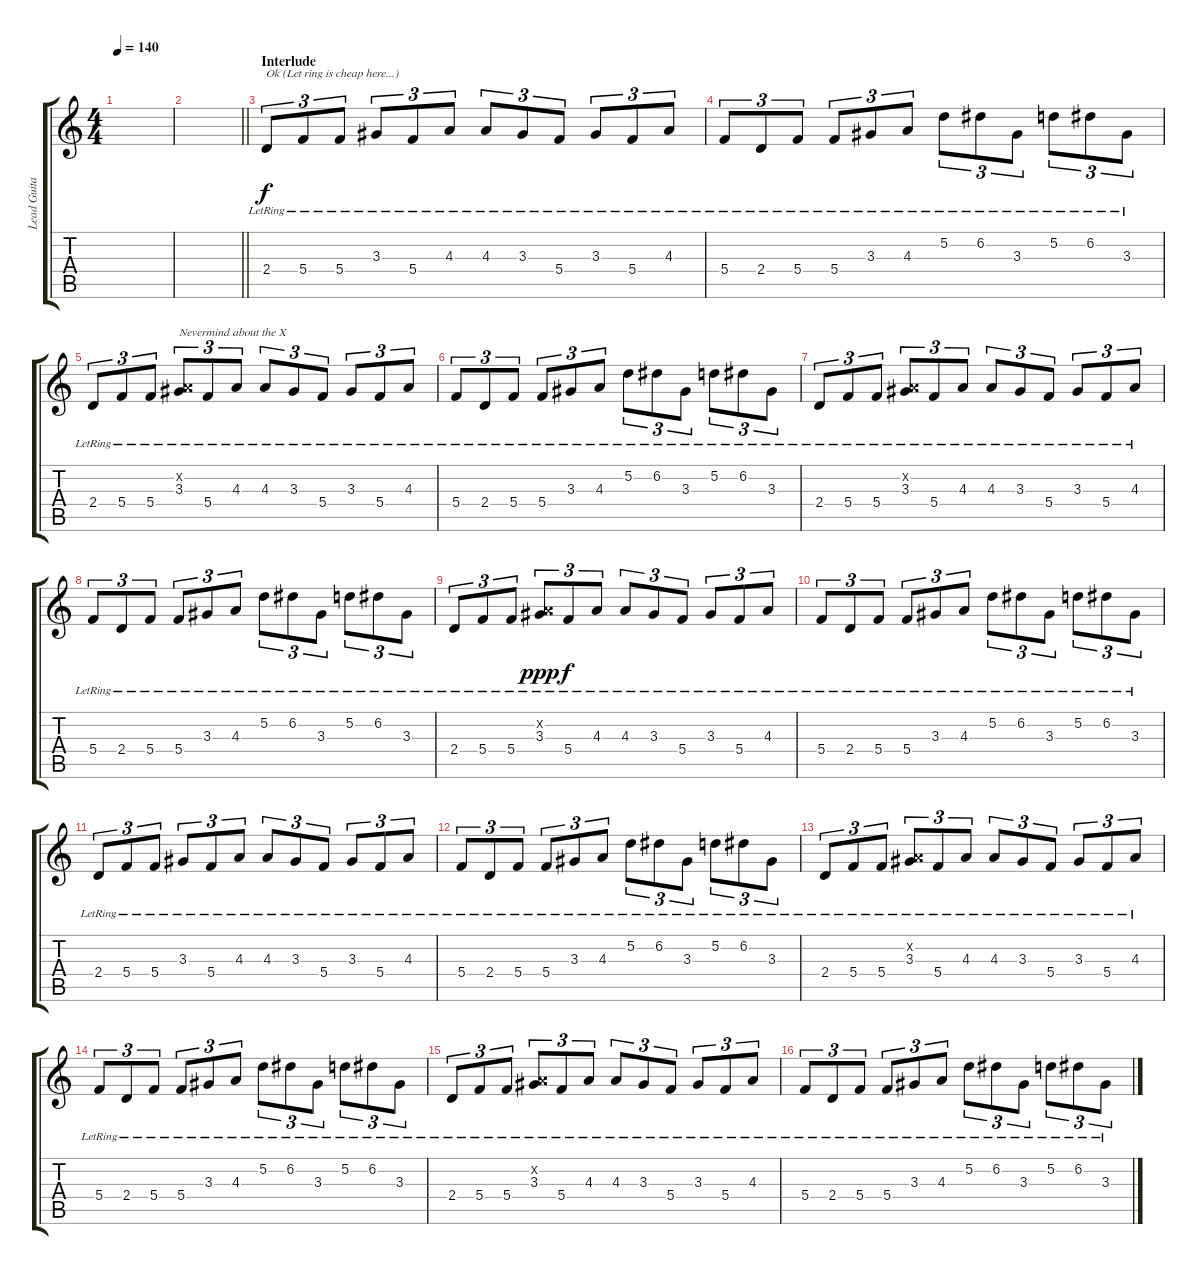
\track ("Lead Guitar" "Lead Guita") {instrument distortionguitar}
\staff {score tabs}
\tuning (D4 A3 F3 C3 G2 D2) {hide}
\ts (4 4)
\tempo 140
\clef g2
\ks c
|
\barLineRight lightlight
|
\section ("" "Interlude")
2.4{lr}.8{tu (3 2) txt "Ok (Let ring is cheap here...)"} 5.4{lr}.8{tu (3 2)} 5.4{lr}.8{tu (3 2)} 3.3{lr}.8{tu (3 2)} 5.4{lr}.8{tu (3 2)} 4.3{lr}.8{tu (3 2)} 4.3{lr}.8{tu (3 2)} 3.3{lr}.8{tu (3 2)} 5.4{lr}.8{tu (3 2)} 3.3{lr}.8{tu (3 2)} 5.4{lr}.8{tu (3 2)} 4.3{lr}.8{tu (3 2)} |
5.4{lr}.8{tu (3 2)} 2.4{lr}.8{tu (3 2)} 5.4{lr}.8{tu (3 2)} 5.4{lr}.8{tu (3 2)} 3.3{lr}.8{tu (3 2)} 4.3{lr}.8{tu (3 2)} 5.2{lr}.8{tu (3 2)} 6.2{lr}.8{tu (3 2)} 3.3{lr}.8{tu (3 2)} 5.2{lr}.8{tu (3 2)} 6.2{lr}.8{tu (3 2)} 3.3{lr}.8{tu (3 2)} |
2.4{lr}.8{tu (3 2)} 5.4{lr}.8{tu (3 2)} 5.4{lr}.8{tu (3 2)} (0.2{x} 3.3{lr}).8{tu (3 2) txt "Nevermind about the X"} 5.4{lr}.8{tu (3 2)} 4.3{lr}.8{tu (3 2)} 4.3{lr}.8{tu (3 2)} 3.3{lr}.8{tu (3 2)} 5.4{lr}.8{tu (3 2)} 3.3{lr}.8{tu (3 2)} 5.4{lr}.8{tu (3 2)} 4.3{lr}.8{tu (3 2)} |
5.4{lr}.8{tu (3 2)} 2.4{lr}.8{tu (3 2)} 5.4{lr}.8{tu (3 2)} 5.4{lr}.8{tu (3 2)} 3.3{lr}.8{tu (3 2)} 4.3{lr}.8{tu (3 2)} 5.2{lr}.8{tu (3 2)} 6.2{lr}.8{tu (3 2)} 3.3{lr}.8{tu (3 2)} 5.2{lr}.8{tu (3 2)} 6.2{lr}.8{tu (3 2)} 3.3{lr}.8{tu (3 2)} |
2.4{lr}.8{tu (3 2)} 5.4{lr}.8{tu (3 2)} 5.4{lr}.8{tu (3 2)} (0.2{x} 3.3{lr}).8{tu (3 2)} 5.4{lr}.8{tu (3 2)} 4.3{lr}.8{tu (3 2)} 4.3{lr}.8{tu (3 2)} 3.3{lr}.8{tu (3 2)} 5.4{lr}.8{tu (3 2)} 3.3{lr}.8{tu (3 2)} 5.4{lr}.8{tu (3 2)} 4.3{lr}.8{tu (3 2)} |
5.4{lr}.8{tu (3 2)} 2.4{lr}.8{tu (3 2)} 5.4{lr}.8{tu (3 2)} 5.4{lr}.8{tu (3 2)} 3.3{lr}.8{tu (3 2)} 4.3{lr}.8{tu (3 2)} 5.2{lr}.8{tu (3 2)} 6.2{lr}.8{tu (3 2)} 3.3{lr}.8{tu (3 2)} 5.2{lr}.8{tu (3 2)} 6.2{lr}.8{tu (3 2)} 3.3{lr}.8{tu (3 2)} |
2.4{lr}.8{tu (3 2)} 5.4{lr}.8{tu (3 2)} 5.4{lr}.8{tu (3 2)} (0.2{x} 3.3{lr}).8{tu (3 2) dy ppp} 5.4{lr}.8{tu (3 2) dy f} 4.3{lr}.8{tu (3 2)} 4.3{lr}.8{tu (3 2)} 3.3{lr}.8{tu (3 2)} 5.4{lr}.8{tu (3 2)} 3.3{lr}.8{tu (3 2)} 5.4{lr}.8{tu (3 2)} 4.3{lr}.8{tu (3 2)} |
5.4{lr}.8{tu (3 2)} 2.4{lr}.8{tu (3 2)} 5.4{lr}.8{tu (3 2)} 5.4{lr}.8{tu (3 2)} 3.3{lr}.8{tu (3 2)} 4.3{lr}.8{tu (3 2)} 5.2{lr}.8{tu (3 2)} 6.2{lr}.8{tu (3 2)} 3.3{lr}.8{tu (3 2)} 5.2{lr}.8{tu (3 2)} 6.2{lr}.8{tu (3 2)} 3.3{lr}.8{tu (3 2)} |
2.4{lr}.8{tu (3 2)} 5.4{lr}.8{tu (3 2)} 5.4{lr}.8{tu (3 2)} 3.3{lr}.8{tu (3 2)} 5.4{lr}.8{tu (3 2)} 4.3{lr}.8{tu (3 2)} 4.3{lr}.8{tu (3 2)} 3.3{lr}.8{tu (3 2)} 5.4{lr}.8{tu (3 2)} 3.3{lr}.8{tu (3 2)} 5.4{lr}.8{tu (3 2)} 4.3{lr}.8{tu (3 2)} |
5.4{lr}.8{tu (3 2)} 2.4{lr}.8{tu (3 2)} 5.4{lr}.8{tu (3 2)} 5.4{lr}.8{tu (3 2)} 3.3{lr}.8{tu (3 2)} 4.3{lr}.8{tu (3 2)} 5.2{lr}.8{tu (3 2)} 6.2{lr}.8{tu (3 2)} 3.3{lr}.8{tu (3 2)} 5.2{lr}.8{tu (3 2)} 6.2{lr}.8{tu (3 2)} 3.3{lr}.8{tu (3 2)} |
2.4{lr}.8{tu (3 2)} 5.4{lr}.8{tu (3 2)} 5.4{lr}.8{tu (3 2)} (0.2{x} 3.3{lr}).8{tu (3 2)} 5.4{lr}.8{tu (3 2)} 4.3{lr}.8{tu (3 2)} 4.3{lr}.8{tu (3 2)} 3.3{lr}.8{tu (3 2)} 5.4{lr}.8{tu (3 2)} 3.3{lr}.8{tu (3 2)} 5.4{lr}.8{tu (3 2)} 4.3{lr}.8{tu (3 2)} |
5.4{lr}.8{tu (3 2)} 2.4{lr}.8{tu (3 2)} 5.4{lr}.8{tu (3 2)} 5.4{lr}.8{tu (3 2)} 3.3{lr}.8{tu (3 2)} 4.3{lr}.8{tu (3 2)} 5.2{lr}.8{tu (3 2)} 6.2{lr}.8{tu (3 2)} 3.3{lr}.8{tu (3 2)} 5.2{lr}.8{tu (3 2)} 6.2{lr}.8{tu (3 2)} 3.3{lr}.8{tu (3 2)} |
2.4{lr}.8{tu (3 2)} 5.4{lr}.8{tu (3 2)} 5.4{lr}.8{tu (3 2)} (0.2{x} 3.3{lr}).8{tu (3 2)} 5.4{lr}.8{tu (3 2)} 4.3{lr}.8{tu (3 2)} 4.3{lr}.8{tu (3 2)} 3.3{lr}.8{tu (3 2)} 5.4{lr}.8{tu (3 2)} 3.3{lr}.8{tu (3 2)} 5.4{lr}.8{tu (3 2)} 4.3{lr}.8{tu (3 2)} |
5.4{lr}.8{tu (3 2)} 2.4{lr}.8{tu (3 2)} 5.4{lr}.8{tu (3 2)} 5.4{lr}.8{tu (3 2)} 3.3{lr}.8{tu (3 2)} 4.3{lr}.8{tu (3 2)} 5.2{lr}.8{tu (3 2)} 6.2{lr}.8{tu (3 2)} 3.3{lr}.8{tu (3 2)} 5.2{lr}.8{tu (3 2)} 6.2{lr}.8{tu (3 2)} 3.3{lr}.8{tu (3 2)}
